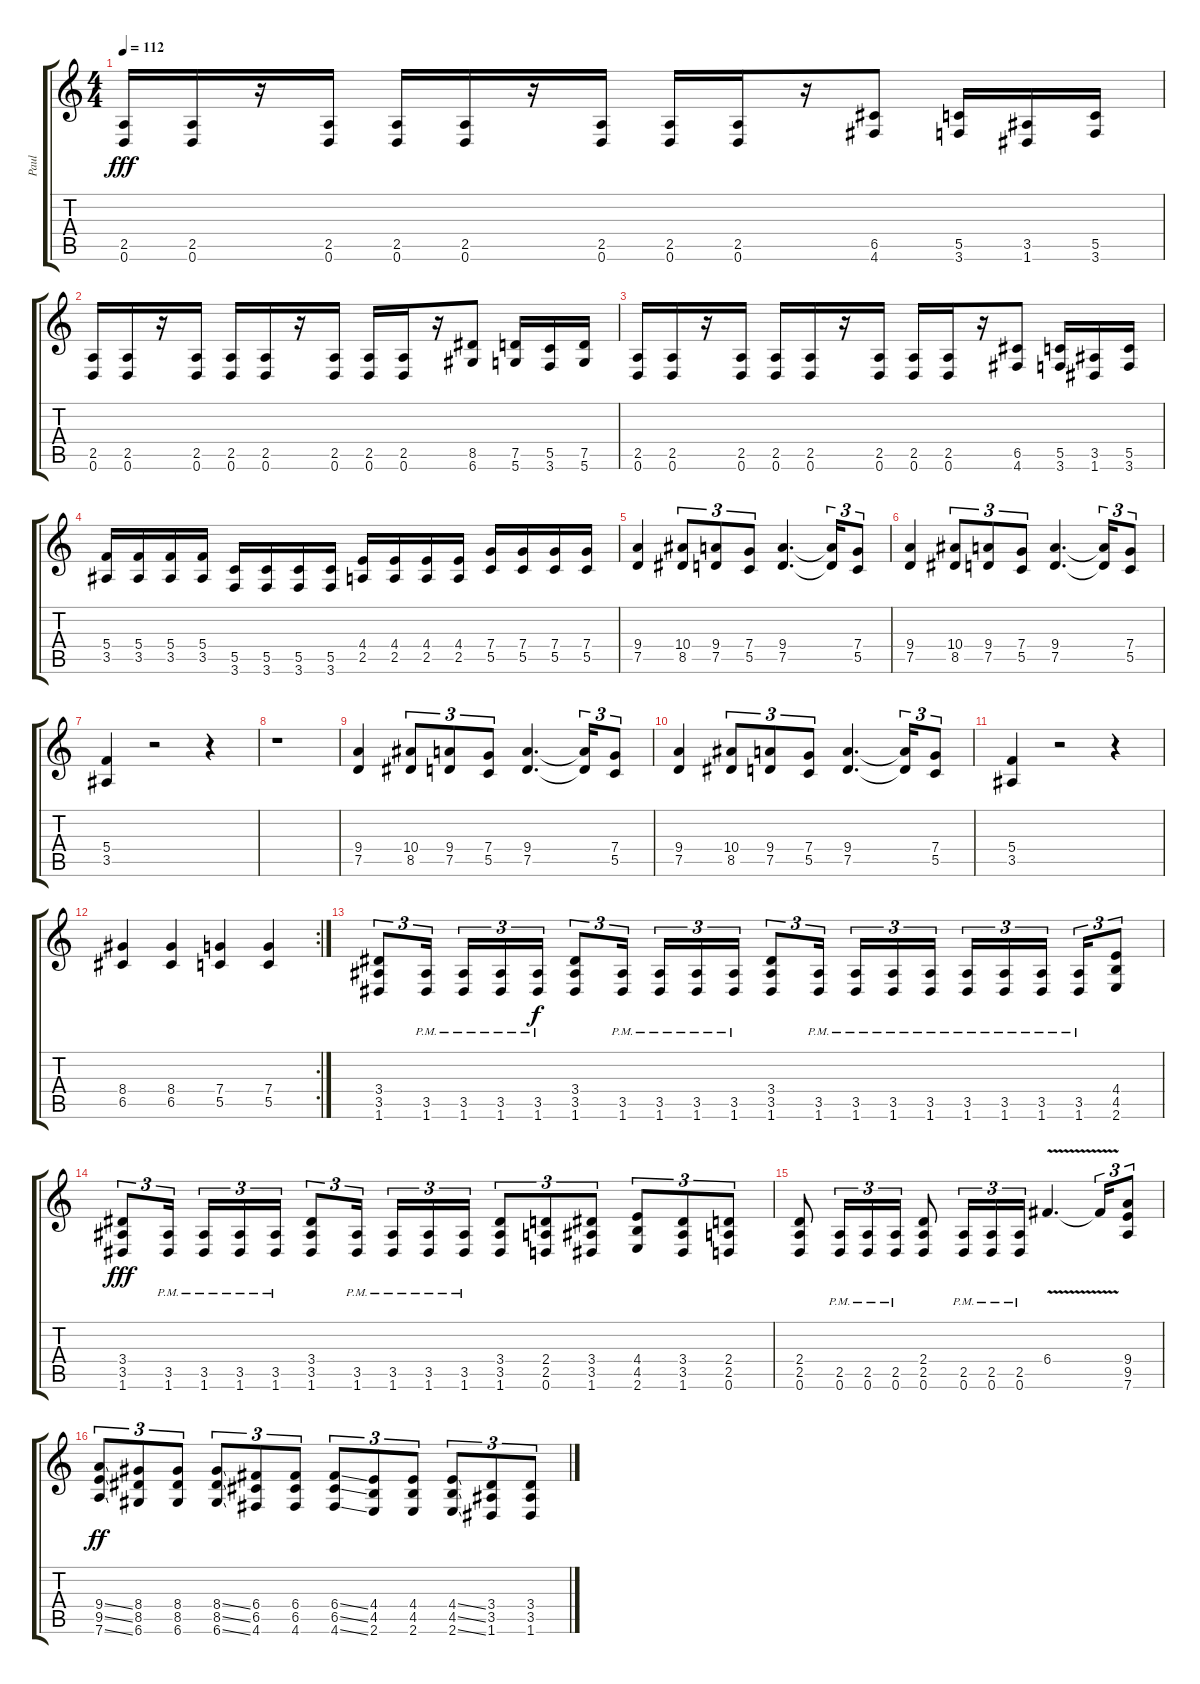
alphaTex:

\track ("Paul" "Paul") {instrument distortionguitar}
\staff {score tabs}
\tuning (D4 A3 F3 C3 G2 D2) {hide}
\ts (4 4)
\tempo 112
\clef g2
\ks c
(2.5 0.6).16{dy fff} (2.5 0.6).16 r.16 (2.5 0.6).16 (2.5 0.6).16 (2.5 0.6).16 r.16 (2.5 0.6).16 (2.5 0.6).16 (2.5 0.6).16 r.16 (6.5 4.6).8 (5.5 3.6).16 (3.5 1.6).16 (5.5 3.6).16 |
(2.5 0.6).16 (2.5 0.6).16 r.16 (2.5 0.6).16 (2.5 0.6).16 (2.5 0.6).16 r.16 (2.5 0.6).16 (2.5 0.6).16 (2.5 0.6).16 r.16 (8.5 6.6).8 (7.5 5.6).16 (5.5 3.6).16 (7.5 5.6).16 |
(2.5 0.6).16 (2.5 0.6).16 r.16 (2.5 0.6).16 (2.5 0.6).16 (2.5 0.6).16 r.16 (2.5 0.6).16 (2.5 0.6).16 (2.5 0.6).16 r.16 (6.5 4.6).8 (5.5 3.6).16 (3.5 1.6).16 (5.5 3.6).16 |
(5.4 3.5).16 (5.4 3.5).16 (5.4 3.5).16 (5.4 3.5).16 (5.5 3.6).16 (5.5 3.6).16 (5.5 3.6).16 (5.5 3.6).16 (4.4 2.5).16 (4.4 2.5).16 (4.4 2.5).16 (4.4 2.5).16 (7.4 5.5).16 (7.4 5.5).16 (7.4 5.5).16 (7.4 5.5).16 |
(9.4 7.5).4 (10.4 8.5).8{tu (3 2)} (9.4 7.5).8{tu (3 2)} (7.4 5.5).8{tu (3 2)} (9.4 7.5).4{d} (9.4{t} 7.5{t}).16{tu (3 2)} (7.4 5.5).8{tu (3 2)} |
(9.4 7.5).4 (10.4 8.5).8{tu (3 2)} (9.4 7.5).8{tu (3 2)} (7.4 5.5).8{tu (3 2)} (9.4 7.5).4{d} (9.4{t} 7.5{t}).16{tu (3 2)} (7.4 5.5).8{tu (3 2)} |
(5.4 3.5).4 r.2 r.4 |
r.1 |
(9.4 7.5).4 (10.4 8.5).8{tu (3 2)} (9.4 7.5).8{tu (3 2)} (7.4 5.5).8{tu (3 2)} (9.4 7.5).4{d} (9.4{t} 7.5{t}).16{tu (3 2)} (7.4 5.5).8{tu (3 2)} |
(9.4 7.5).4 (10.4 8.5).8{tu (3 2)} (9.4 7.5).8{tu (3 2)} (7.4 5.5).8{tu (3 2)} (9.4 7.5).4{d} (9.4{t} 7.5{t}).16{tu (3 2)} (7.4 5.5).8{tu (3 2)} |
(5.4 3.5).4 r.2 r.4 |
\rc 2
(8.4 6.5).4 (8.4 6.5).4 (7.4 5.5).4 (7.4 5.5).4 |
(3.4 3.5 1.6).8{tu (3 2)} (3.5{pm} 1.6{pm}).16{tu (3 2) beam splitsecondary} (3.5{pm} 1.6{pm}).16{tu (3 2)} (3.5{pm} 1.6{pm}).16{tu (3 2)} (3.5{pm} 1.6{pm}).16{tu (3 2) dy f} (3.4 3.5 1.6).8{tu (3 2)} (3.5{pm} 1.6{pm}).16{tu (3 2) beam splitsecondary} (3.5{pm} 1.6{pm}).16{tu (3 2)} (3.5{pm} 1.6{pm}).16{tu (3 2)} (3.5{pm} 1.6{pm}).16{tu (3 2)} (3.4 3.5 1.6).8{tu (3 2)} (3.5{pm} 1.6{pm}).16{tu (3 2) beam splitsecondary} (3.5{pm} 1.6{pm}).16{tu (3 2)} (3.5{pm} 1.6{pm}).16{tu (3 2)} (3.5{pm} 1.6{pm}).16{tu (3 2)} (3.5{pm} 1.6{pm}).16{tu (3 2)} (3.5{pm} 1.6{pm}).16{tu (3 2)} (3.5{pm} 1.6{pm}).16{tu (3 2) beam splitsecondary} (3.5{pm} 1.6{pm}).16{tu (3 2)} (4.4 4.5 2.6).8{tu (3 2)} |
(3.4 3.5 1.6).8{tu (3 2) dy fff} (3.5{pm} 1.6{pm}).16{tu (3 2) beam splitsecondary} (3.5{pm} 1.6{pm}).16{tu (3 2)} (3.5{pm} 1.6{pm}).16{tu (3 2)} (3.5{pm} 1.6{pm}).16{tu (3 2)} (3.4 3.5 1.6).8{tu (3 2)} (3.5{pm} 1.6{pm}).16{tu (3 2) beam splitsecondary} (3.5{pm} 1.6{pm}).16{tu (3 2)} (3.5{pm} 1.6{pm}).16{tu (3 2)} (3.5{pm} 1.6{pm}).16{tu (3 2)} (3.4 3.5 1.6).8{tu (3 2)} (2.4 2.5 0.6).8{tu (3 2)} (3.4 3.5 1.6).8{tu (3 2)} (4.4 4.5 2.6).8{tu (3 2)} (3.4 3.5 1.6).8{tu (3 2)} (2.4 2.5 0.6).8{tu (3 2)} |
(2.4 2.5 0.6).8 (2.5{pm} 0.6{pm}).16{tu (3 2)} (2.5{pm} 0.6{pm}).16{tu (3 2)} (2.5{pm} 0.6{pm}).16{tu (3 2)} (2.4 2.5 0.6).8 (2.5{pm} 0.6{pm}).16{tu (3 2)} (2.5{pm} 0.6{pm}).16{tu (3 2)} (2.5{pm} 0.6{pm}).16{tu (3 2)} 6.4{v}.4{d} 6.4{t}.16{tu (3 2)} (9.4 9.5 7.6).8{tu (3 2)} |
(9.4{ss} 9.5{ss} 7.6{ss}).8{tu (3 2) dy ff} (8.4 8.5 6.6).8{tu (3 2)} (8.4 8.5 6.6).8{tu (3 2)} (8.4{ss} 8.5{ss} 6.6{ss}).8{tu (3 2)} (6.4 6.5 4.6).8{tu (3 2)} (6.4 6.5 4.6).8{tu (3 2)} (6.4{ss} 6.5{ss} 4.6{ss}).8{tu (3 2)} (4.4 4.5 2.6).8{tu (3 2)} (4.4 4.5 2.6).8{tu (3 2)} (4.4{ss} 4.5{ss} 2.6{ss}).8{tu (3 2)} (3.4 3.5 1.6).8{tu (3 2)} (3.4 3.5 1.6).8{tu (3 2)}
